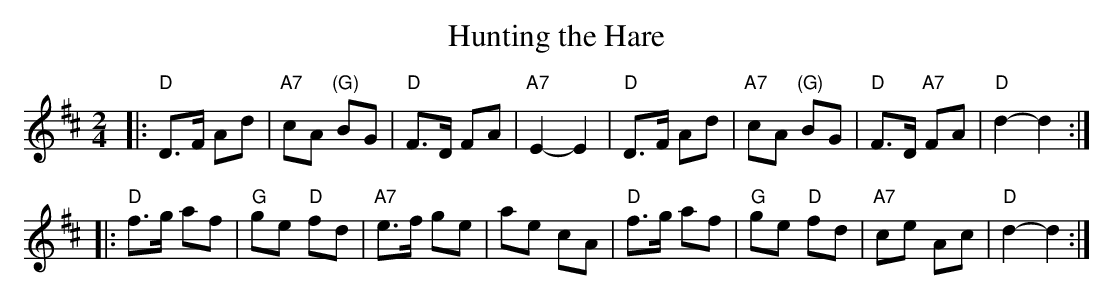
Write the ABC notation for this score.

X:1
T: Hunting the Hare
M: 2/4
L: 1/8
K: D
|: "D"D>F Ad | "A7"cA "(G)"BG | "D"F>D FA | "A7"E2- E2\
|  "D"D>F Ad | "A7"cA "(G)"BG | "D"F>D "A7"FA | "D"d2- d2 :|
|: "D"f>g af | "G"ge "D"fd | "A7"e>f ge | ae cA \
|  "D"f>g af | "G"ge "D"fd | "A7"ce Ac | "D"d2- d2 :|
